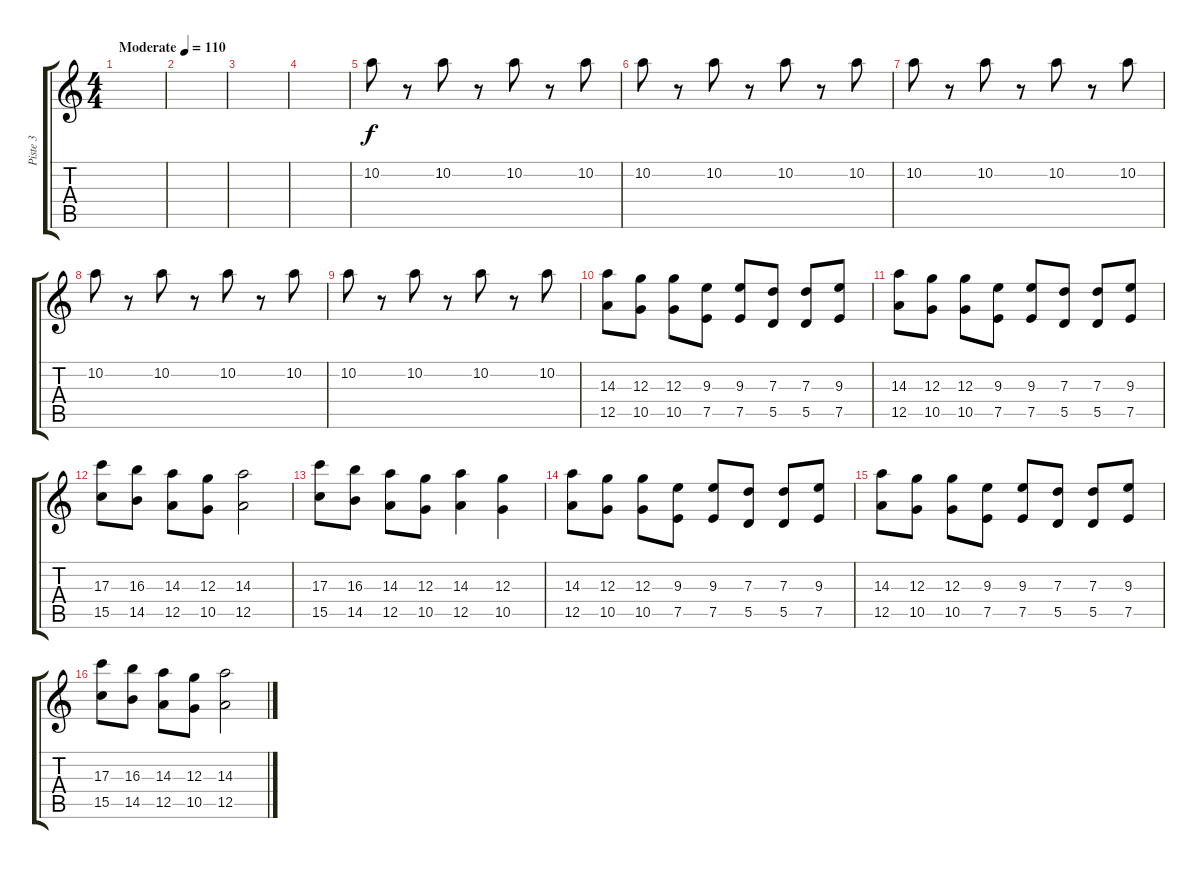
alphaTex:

\track ("Piste 3" "Piste 3") {instrument overdrivenguitar}
\staff {score tabs}
\tuning (E4 B3 G3 D3 A2 E2) {hide}
\ts (4 4)
\tempo (110 "Moderate")
\clef g2
\ks c
|
|
|
|
10.2.8{volume 5} r.8 10.2.8 r.8 10.2.8 r.8 10.2.8 |
10.2.8 r.8 10.2.8 r.8 10.2.8 r.8 10.2.8 |
10.2.8 r.8 10.2.8 r.8 10.2.8 r.8 10.2.8 |
10.2.8 r.8 10.2.8 r.8 10.2.8 r.8 10.2.8 |
10.2.8 r.8 10.2.8 r.8 10.2.8 r.8 10.2.8 |
(14.3 12.5).8{volume 13} (12.3 10.5).8 (12.3 10.5).8 (9.3 7.5).8 (9.3 7.5).8 (7.3 5.5).8 (7.3 5.5).8 (9.3 7.5).8 |
(14.3 12.5).8 (12.3 10.5).8 (12.3 10.5).8 (9.3 7.5).8 (9.3 7.5).8 (7.3 5.5).8 (7.3 5.5).8 (9.3 7.5).8 |
(17.3 15.5).8 (16.3 14.5).8 (14.3 12.5).8 (12.3 10.5).8 (14.3 12.5).2 |
(17.3 15.5).8 (16.3 14.5).8 (14.3 12.5).8 (12.3 10.5).8 (14.3 12.5).4 (12.3 10.5).4 |
(14.3 12.5).8 (12.3 10.5).8 (12.3 10.5).8 (9.3 7.5).8 (9.3 7.5).8 (7.3 5.5).8 (7.3 5.5).8 (9.3 7.5).8 |
(14.3 12.5).8 (12.3 10.5).8 (12.3 10.5).8 (9.3 7.5).8 (9.3 7.5).8 (7.3 5.5).8 (7.3 5.5).8 (9.3 7.5).8 |
(17.3 15.5).8 (16.3 14.5).8 (14.3 12.5).8 (12.3 10.5).8 (14.3 12.5).2
